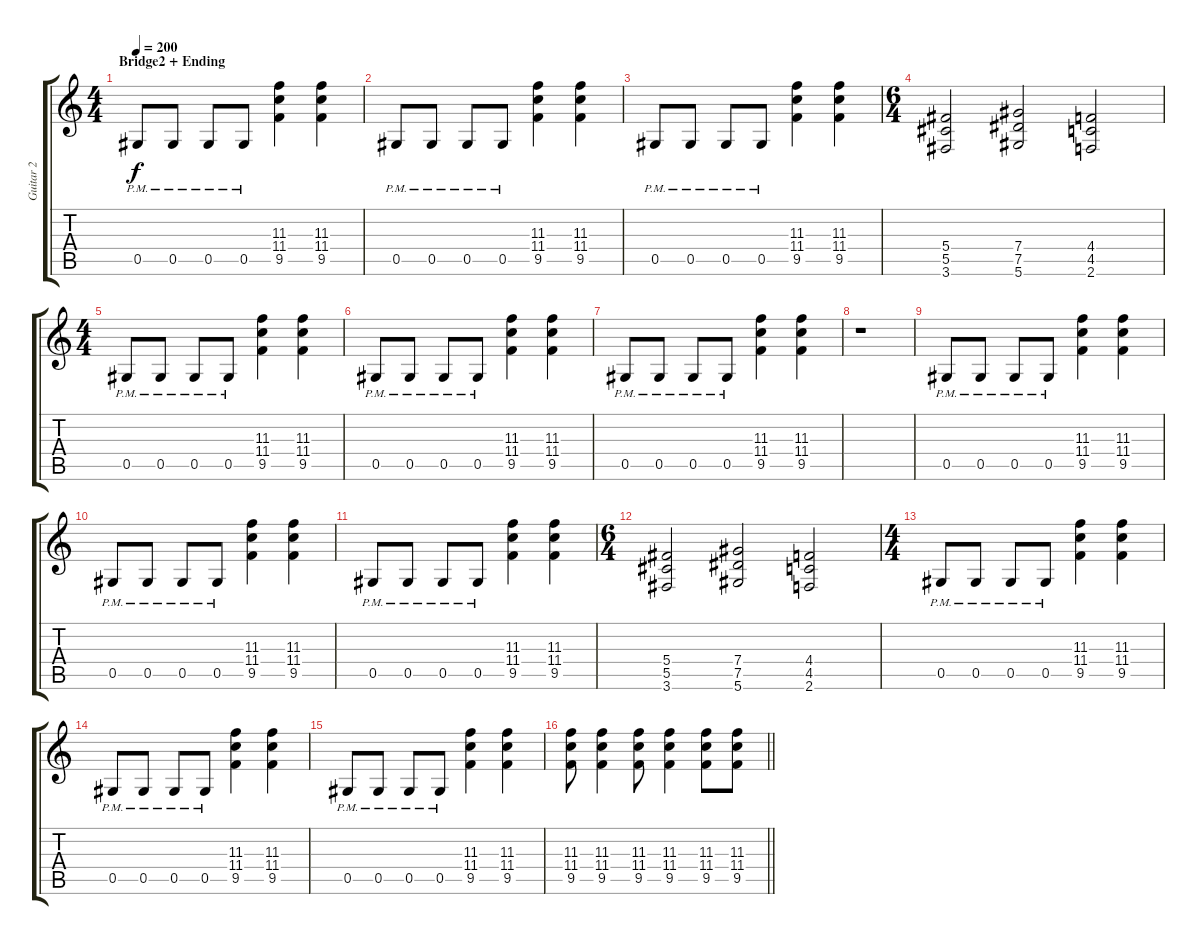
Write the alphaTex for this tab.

\track ("Guitar 2" "Guitar 2") {instrument distortionguitar}
\staff {score tabs}
\tuning (Eb4 Bb3 Gb3 Db3 Ab2 Eb2) {hide}
\ts (4 4)
\section ("" "Bridge2 + Ending")
\tempo 200
\clef g2
\ks c
0.5{pm}.8{dy f} 0.5{pm}.8 0.5{pm}.8 0.5{pm}.8 (11.3 11.4 9.5).4 (11.3 11.4 9.5).4 |
0.5{pm}.8 0.5{pm}.8 0.5{pm}.8 0.5{pm}.8 (11.3 11.4 9.5).4 (11.3 11.4 9.5).4 |
0.5{pm}.8 0.5{pm}.8 0.5{pm}.8 0.5{pm}.8 (11.3 11.4 9.5).4 (11.3 11.4 9.5).4 |
\ts (6 4)
(5.4 5.5 3.6).2 (7.4 7.5 5.6).2 (4.4 4.5 2.6).2 |
\ts (4 4)
0.5{pm}.8 0.5{pm}.8 0.5{pm}.8 0.5{pm}.8 (11.3 11.4 9.5).4 (11.3 11.4 9.5).4 |
0.5{pm}.8 0.5{pm}.8 0.5{pm}.8 0.5{pm}.8 (11.3 11.4 9.5).4 (11.3 11.4 9.5).4 |
0.5{pm}.8 0.5{pm}.8 0.5{pm}.8 0.5{pm}.8 (11.3 11.4 9.5).4 (11.3 11.4 9.5).4 |
r.1 |
0.5{pm}.8 0.5{pm}.8 0.5{pm}.8 0.5{pm}.8 (11.3 11.4 9.5).4 (11.3 11.4 9.5).4 |
0.5{pm}.8 0.5{pm}.8 0.5{pm}.8 0.5{pm}.8 (11.3 11.4 9.5).4 (11.3 11.4 9.5).4 |
0.5{pm}.8 0.5{pm}.8 0.5{pm}.8 0.5{pm}.8 (11.3 11.4 9.5).4 (11.3 11.4 9.5).4 |
\ts (6 4)
(5.4 5.5 3.6).2 (7.4 7.5 5.6).2 (4.4 4.5 2.6).2 |
\ts (4 4)
0.5{pm}.8 0.5{pm}.8 0.5{pm}.8 0.5{pm}.8 (11.3 11.4 9.5).4 (11.3 11.4 9.5).4 |
0.5{pm}.8 0.5{pm}.8 0.5{pm}.8 0.5{pm}.8 (11.3 11.4 9.5).4 (11.3 11.4 9.5).4 |
0.5{pm}.8 0.5{pm}.8 0.5{pm}.8 0.5{pm}.8 (11.3 11.4 9.5).4 (11.3 11.4 9.5).4 |
\barLineRight lightlight
(11.3 11.4 9.5).8 (11.3 11.4 9.5).4 (11.3 11.4 9.5).8 (11.3 11.4 9.5).4 (11.3 11.4 9.5).8 (11.3 11.4 9.5).8
